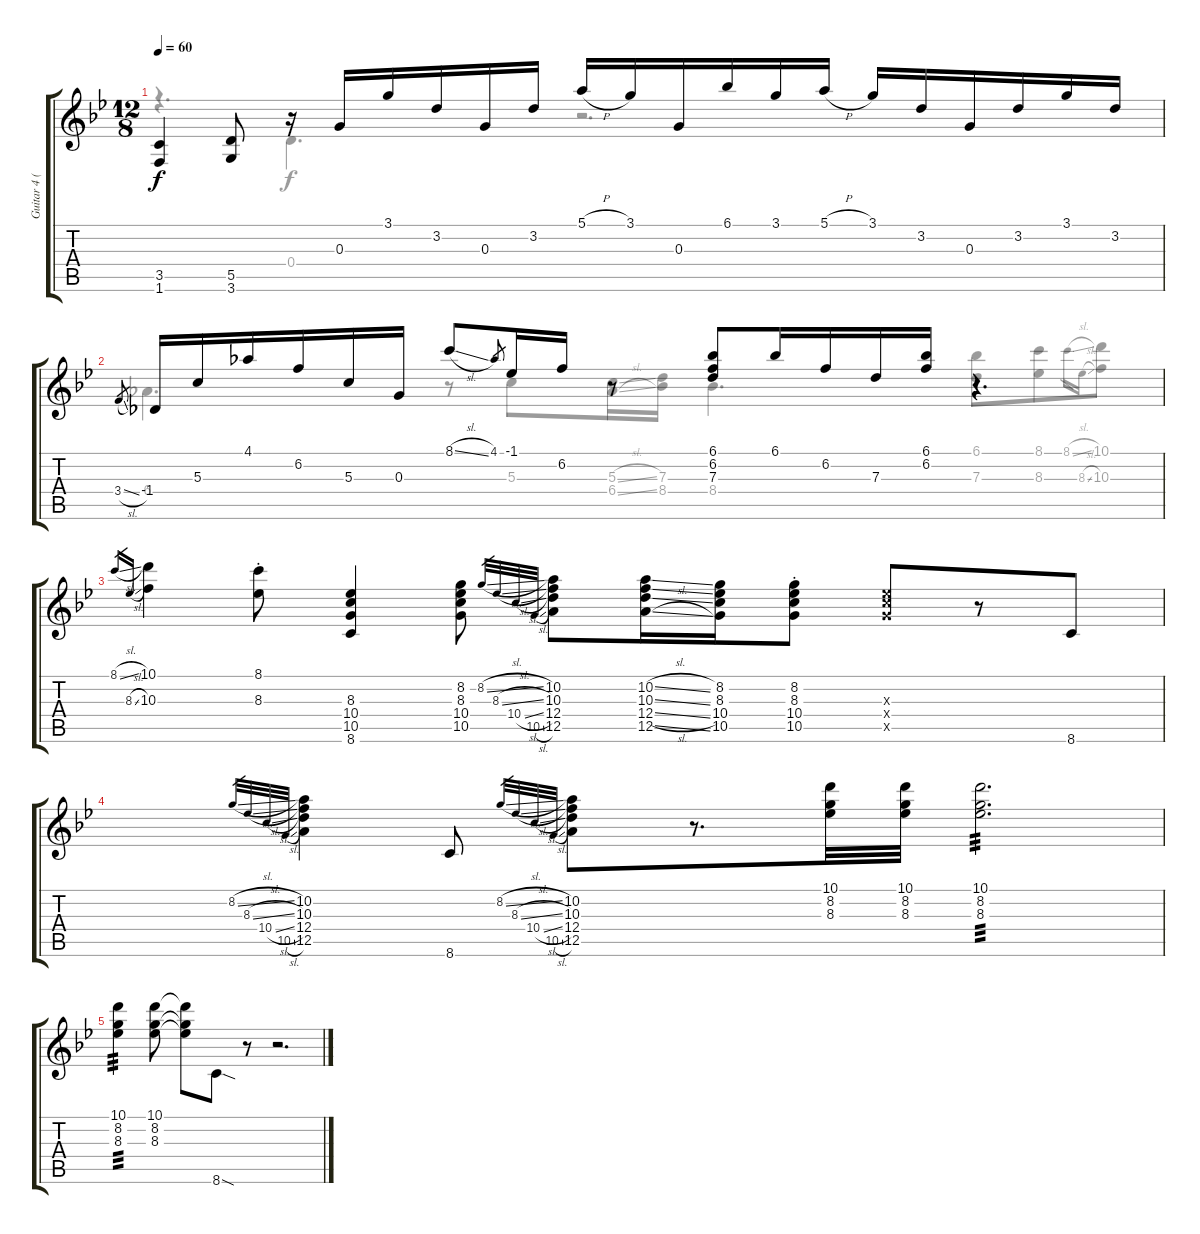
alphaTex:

\track ("Guitar 4 (electric)" "Guitar 4 (") {instrument overdrivenguitar}
\staff {score tabs}
\tuning (E4 B3 G3 D3 A2 E2) {hide}
\voice
\ts (12 8)
\tempo 60
\clef g2
\ks bb
(3.5 1.6).4{dy f} (5.5 3.6).8 r.16 0.3.16 3.1.16 3.2.16 0.3.16 3.2.16 5.1{h}.16 3.1.16 0.3.16 6.1.16 3.1.16 5.1{h}.16 3.1.16 3.2.16 0.3.16 3.2.16 3.1.16 3.2.16 |
3.4{sl}.8{gr} -1.4.16 5.3.16 4.1.16 6.2.16 5.3.16 0.3.16 8.1{sl}.8 4.1.8{gr} -1.1.16 6.2.16 r.8 (6.1 6.2 7.3).8 6.1.16 6.2.16 7.3.16 (6.1 6.2).16 r.4{d} |
8.1{sl}.16{gr} 8.3{sl}.16{gr} (10.1 10.3).4 (8.1{st} 8.3{st}).8 (8.3 10.4 10.5 8.6).4 (8.2 8.3 10.4 10.5).8 8.2{sl}.32{gr} 8.3{sl}.32{gr} 10.4{sl}.32{gr} 10.5{sl}.32{gr} (10.2 10.3 12.4 12.5).8 (10.2{sl} 10.3{sl} 12.4{sl} 12.5{sl}).16 (8.2 8.3 10.4 10.5).16 (8.2{st} 8.3{st} 10.4{st} 10.5{st}).8 (8.3{x} 10.4{x} 10.5{x}).8 r.8 8.6.8 |
8.2{sl}.32{gr} 8.3{sl}.32{gr} 10.4{sl}.32{gr} 10.5{sl}.32{gr} (10.2 10.3 12.4 12.5).4 8.6.8 8.2{sl}.32{gr} 8.3{sl}.32{gr} 10.4{sl}.32{gr} 10.5{sl}.32{gr} (10.2 10.3 12.4 12.5).8 r.8{d} (10.1 8.2 8.3).32 (10.1 8.2 8.3).32 (10.1 8.2 8.3).2{d tp 3} |
(10.1 8.2 8.3).4{tp 3} (10.1 8.2 8.3).8 (10.1{t} 8.2{t} 8.3{t}).8 8.6{sod}.8 r.8 r.2{d}
\voice
\clef g2
\ottava regular
\simile none
\ks bb
r.4{d dy f} 0.4.4{d} r.2{d} |
6.4.4{d} r.8 5.3.8 (5.3{sl} 6.4{sl}).16 (7.3 8.4).16 8.4.4{d} (6.1 7.3).8 (8.1 8.3).8 8.1{sl}.16{gr} 8.3{sl}.16{gr} (10.1 10.3).8 |
|
|
